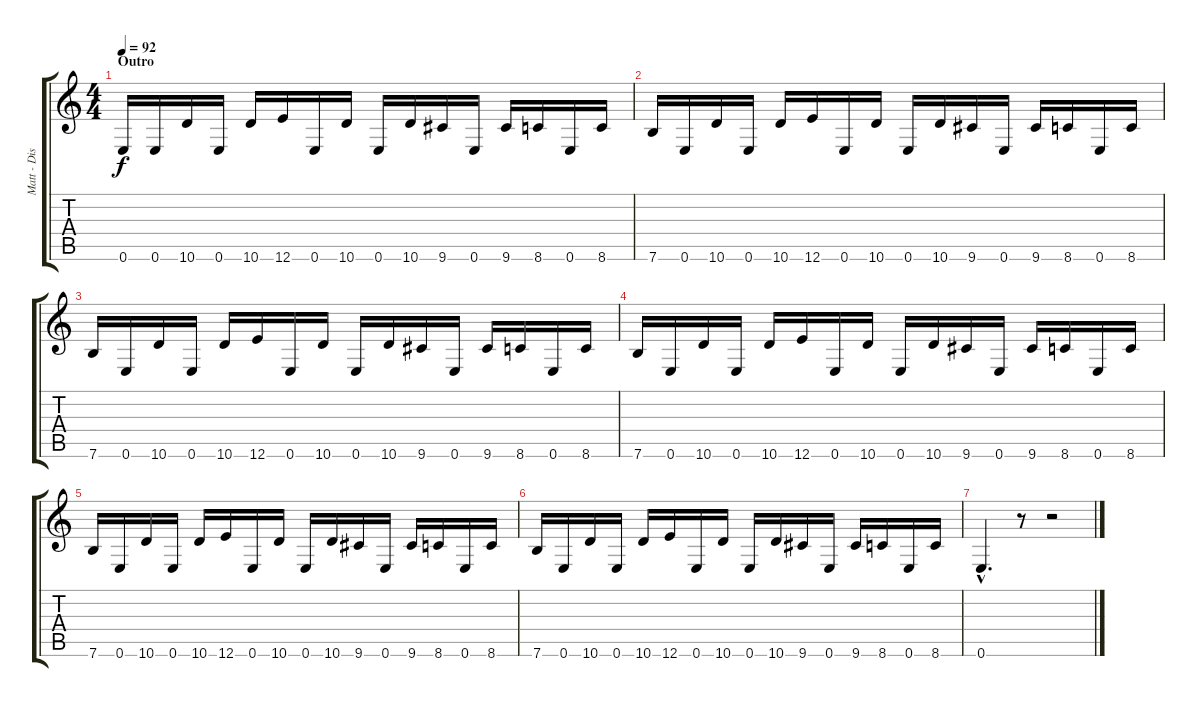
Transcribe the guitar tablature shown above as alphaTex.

\track ("Matt - Distortion" "Matt - Dis") {instrument distortionguitar}
\staff {score tabs}
\tuning (E4 B3 G3 D3 A2 E2) {hide}
\ts (4 4)
\section ("" "Outro")
\tempo 92
\clef g2
\ks c
0.6.16{dy f volume 11} 0.6.16 10.6.16 0.6.16 10.6.16 12.6.16 0.6.16 10.6.16 0.6.16 10.6.16 9.6.16 0.6.16 9.6.16 8.6.16 0.6.16 8.6.16 |
7.6.16 0.6.16 10.6.16 0.6.16 10.6.16 12.6.16 0.6.16 10.6.16 0.6.16 10.6.16 9.6.16 0.6.16 9.6.16 8.6.16 0.6.16 8.6.16 |
7.6.16 0.6.16 10.6.16 0.6.16 10.6.16 12.6.16 0.6.16 10.6.16 0.6.16 10.6.16 9.6.16 0.6.16 9.6.16 8.6.16 0.6.16 8.6.16 |
7.6.16 0.6.16 10.6.16 0.6.16 10.6.16 12.6.16 0.6.16 10.6.16 0.6.16 10.6.16 9.6.16 0.6.16 9.6.16 8.6.16 0.6.16 8.6.16 |
7.6.16 0.6.16 10.6.16 0.6.16 10.6.16 12.6.16 0.6.16 10.6.16 0.6.16 10.6.16 9.6.16 0.6.16 9.6.16 8.6.16 0.6.16 8.6.16 |
7.6.16 0.6.16 10.6.16 0.6.16 10.6.16 12.6.16 0.6.16 10.6.16 0.6.16 10.6.16 9.6.16 0.6.16 9.6.16 8.6.16 0.6.16 8.6.16 |
0.6{hac}.4{d} r.8 r.2
